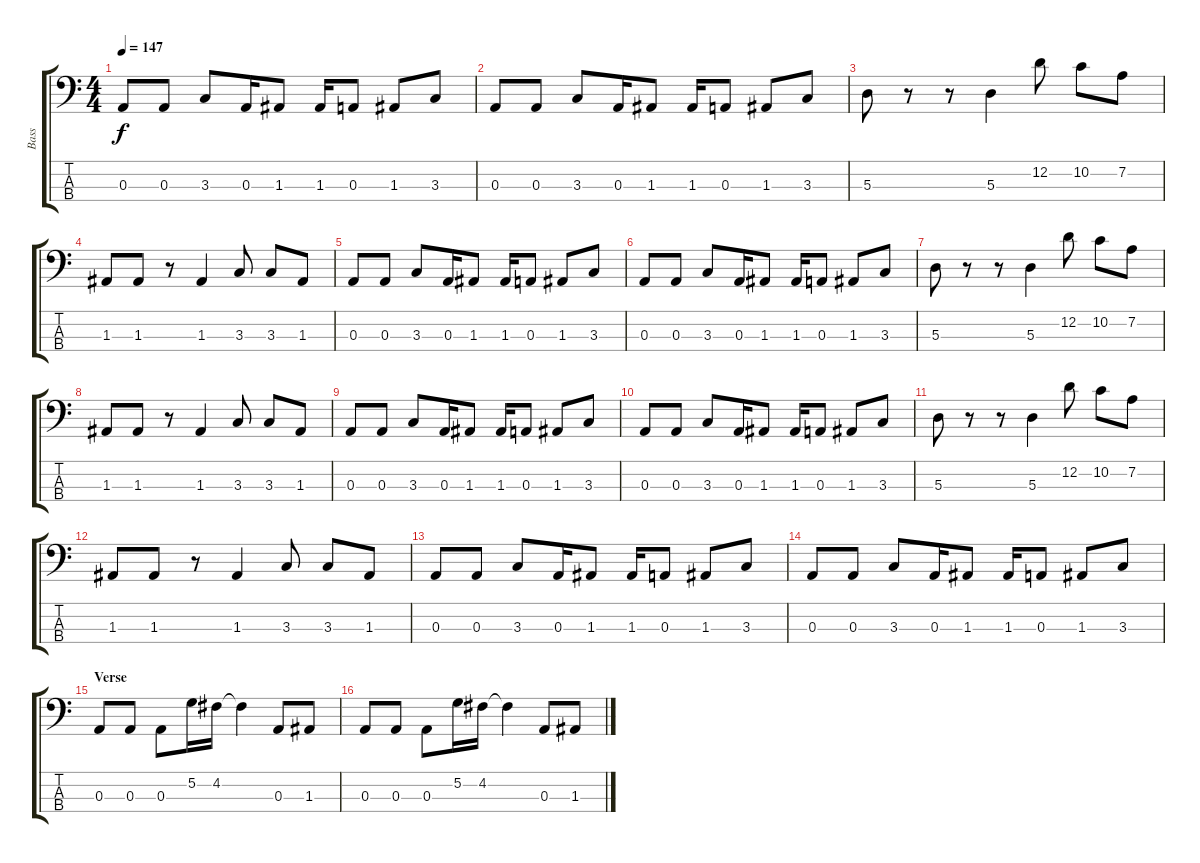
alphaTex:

\track ("Bass" "Bass") {instrument electricbasspick}
\staff {score tabs}
\tuning (G2 D2 A1 D1) {hide}
\ts (4 4)
\tempo 147
\clef f4
\ks c
0.3.8{dy f} 0.3.8 3.3.8 0.3.16 1.3.8 1.3.16 0.3.8 1.3.8 3.3.8 |
0.3.8 0.3.8 3.3.8 0.3.16 1.3.8 1.3.16 0.3.8 1.3.8 3.3.8 |
5.3.8 r.8 r.8 5.3.4 12.2.8 10.2.8 7.2.8 |
1.3.8 1.3.8 r.8 1.3.4 3.3.8 3.3.8 1.3.8 |
0.3.8 0.3.8 3.3.8 0.3.16 1.3.8 1.3.16 0.3.8 1.3.8 3.3.8 |
0.3.8 0.3.8 3.3.8 0.3.16 1.3.8 1.3.16 0.3.8 1.3.8 3.3.8 |
5.3.8 r.8 r.8 5.3.4 12.2.8 10.2.8 7.2.8 |
1.3.8 1.3.8 r.8 1.3.4 3.3.8 3.3.8 1.3.8 |
0.3.8 0.3.8 3.3.8 0.3.16 1.3.8 1.3.16 0.3.8 1.3.8 3.3.8 |
0.3.8 0.3.8 3.3.8 0.3.16 1.3.8 1.3.16 0.3.8 1.3.8 3.3.8 |
5.3.8 r.8 r.8 5.3.4 12.2.8 10.2.8 7.2.8 |
1.3.8 1.3.8 r.8 1.3.4 3.3.8 3.3.8 1.3.8 |
0.3.8 0.3.8 3.3.8 0.3.16 1.3.8 1.3.16 0.3.8 1.3.8 3.3.8 |
0.3.8 0.3.8 3.3.8 0.3.16 1.3.8 1.3.16 0.3.8 1.3.8 3.3.8 |
\section ("" "Verse")
0.3.8 0.3.8 0.3.8 5.2.16 4.2.16 4.2{t}.4 0.3.8 1.3.8 |
0.3.8 0.3.8 0.3.8 5.2.16 4.2.16 4.2{t}.4 0.3.8 1.3.8
